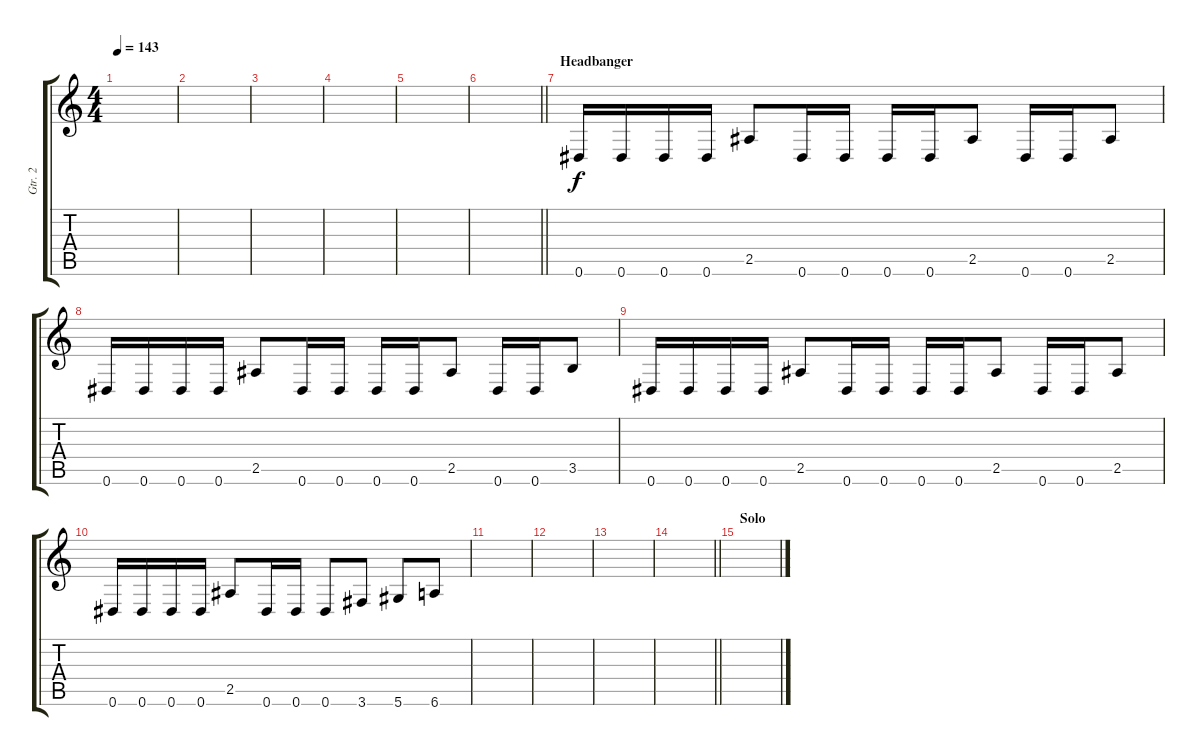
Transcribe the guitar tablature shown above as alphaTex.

\track ("Gtr. 2" "Gtr. 2") {instrument distortionguitar}
\staff {score tabs}
\tuning (Eb4 Bb3 Gb3 Db3 Ab2 Eb2) {hide}
\ts (4 4)
\tempo 143
\clef g2
\ks c
|
|
|
|
|
\barLineRight lightlight
|
\section ("" "Headbanger")
0.6.16 0.6.16 0.6.16 0.6.16 2.5.8 0.6.16 0.6.16 0.6.16 0.6.16 2.5.8 0.6.16 0.6.16 2.5.8 |
0.6.16 0.6.16 0.6.16 0.6.16 2.5.8 0.6.16 0.6.16 0.6.16 0.6.16 2.5.8 0.6.16 0.6.16 3.5.8 |
0.6.16 0.6.16 0.6.16 0.6.16 2.5.8 0.6.16 0.6.16 0.6.16 0.6.16 2.5.8 0.6.16 0.6.16 2.5.8 |
0.6.16 0.6.16 0.6.16 0.6.16 2.5.8 0.6.16 0.6.16 0.6.8 3.6.8 5.6.8 6.6.8 |
|
|
|
\barLineRight lightlight
|
\section ("" "Solo")
